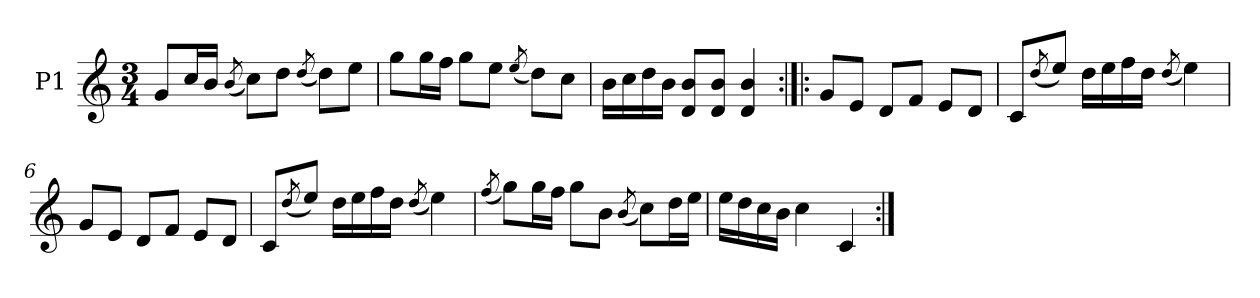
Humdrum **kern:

**kern
*part1
*staff1
*I"P1
!!LO:PB:g=z
*clefG2
*k[]
*C:
*M3/4
=1
8gi/L
16cci/L
16bi/JJ
(8qbi/
8cci\L)
8ddi\J
(8qddi/
8ddi\L)
8eei\J
=2
8ggi\L
16ggi\L
16ffi\JJ
8ggi\L
8eei\J
(8qeei/
8ddi\L)
8cci\J
=3
16bi\LL
16cci\
16ddi\
16bi\JJ
8di/ 8biL
8di/ 8biJ
4di/ 4bi
=4:|!|:
8gi/L
8ei/J
8di/L
8fi/J
8ei/L
8di/J
!!LO:LB:g=z
=5
8ci/L
(8qddi/
8eei/J)
16ddi\LL
16eei\
16ffi\
16ddi\JJ
(8qddi/
4eei\)
=6
8gi/L
8ei/J
8di/L
8fi/J
8ei/L
8di/J
=7
8ci/L
(8qddi/
8eei/J)
16ddi\LL
16eei\
16ffi\
16ddi\JJ
(8qddi/
4eei\)
=8
(8qffi/
8ggi\L)
16ggi\L
16ffi\JJ
8ggi\L
8bi\J
(8qbi/
8cci\L)
16ddi\L
16eei\JJ
=9
16eei\LL
16ddi\
16cci\
16bi\JJ
4cci\
4ci/
=:|!
*-
